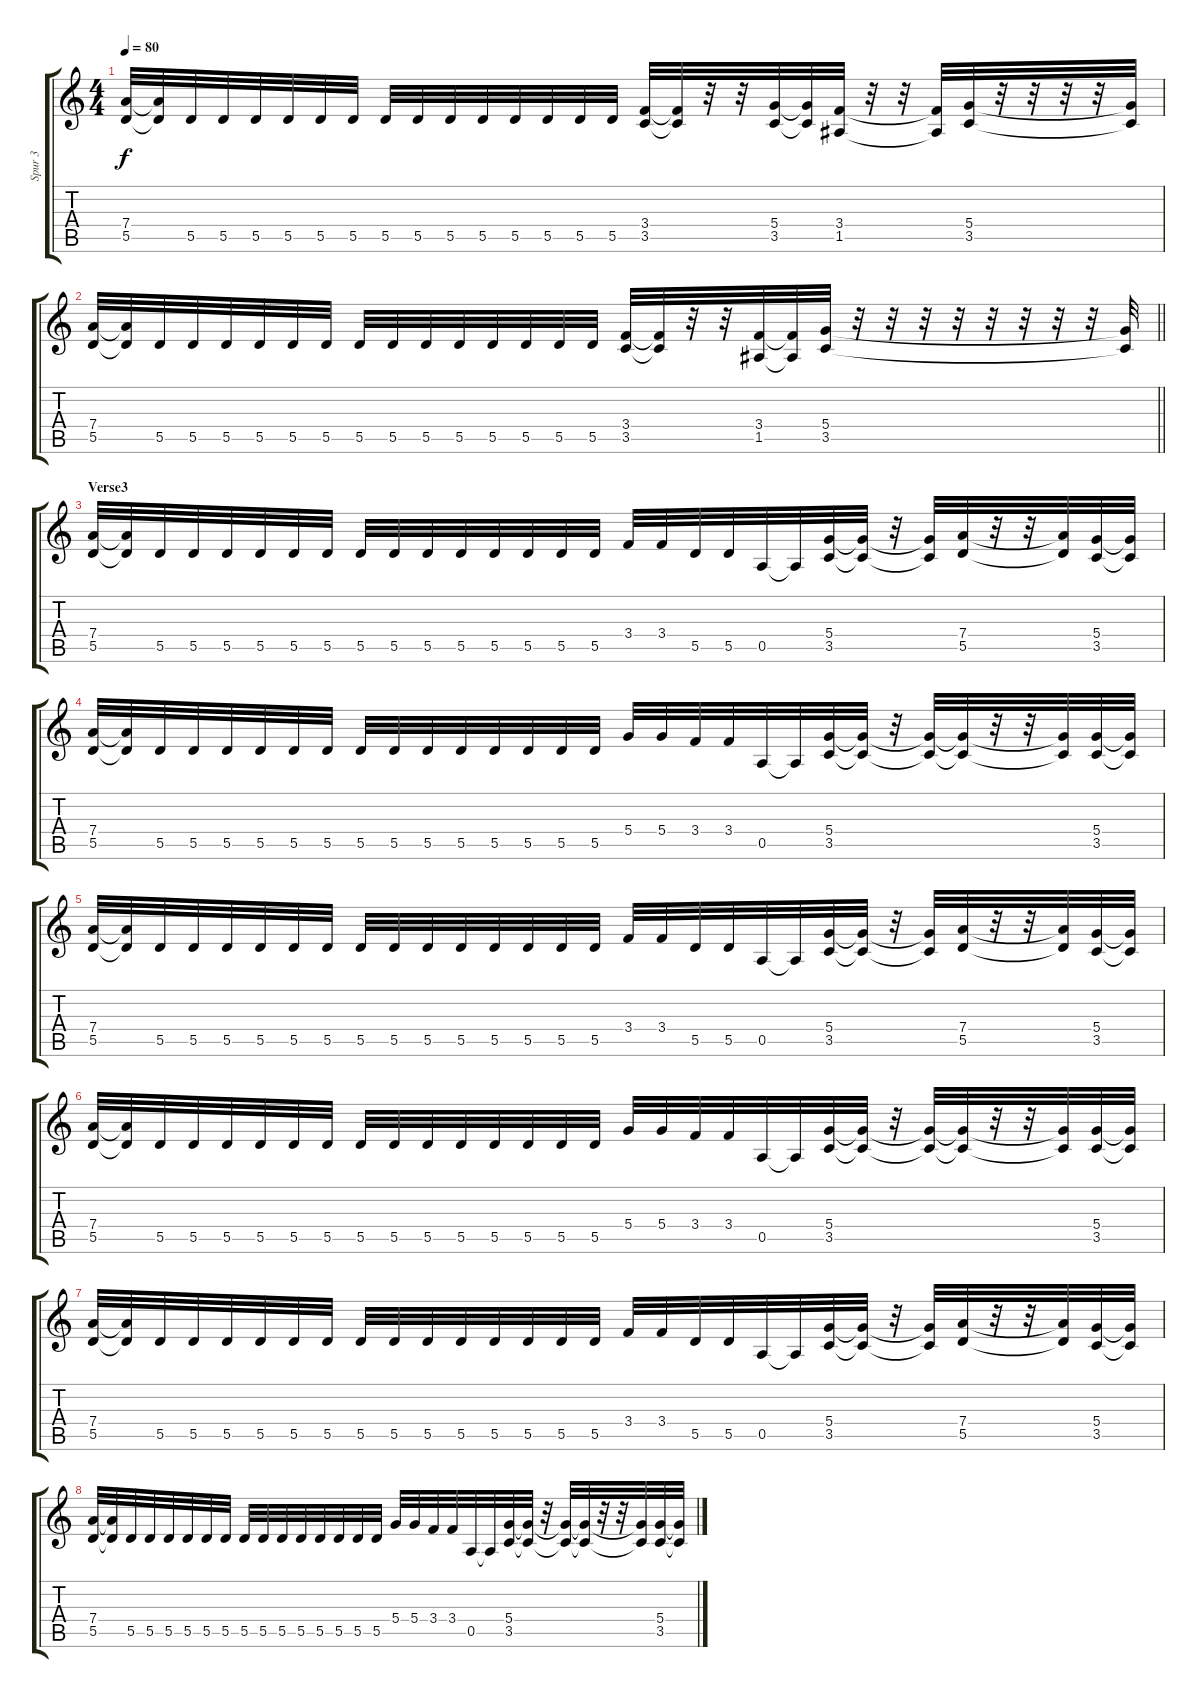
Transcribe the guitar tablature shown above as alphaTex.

\track ("Spur 3" "Spur 3") {instrument distortionguitar}
\staff {score tabs}
\tuning (E4 B3 G3 D3 A2 E2) {hide}
\ts (4 4)
\tempo 80
\clef g2
\ks c
(7.4 5.5).32{dy f} (7.4{t} 5.5{t}).32 5.5.32 5.5.32 5.5.32 5.5.32 5.5.32 5.5.32 5.5.32 5.5.32 5.5.32 5.5.32 5.5.32 5.5.32 5.5.32 5.5.32 (3.4 3.5).32 (3.4{t} 3.5{t}).32 r.32 r.32 (5.4 3.5).32 (5.4{t} 3.5{t}).32 (3.4 1.5).32 r.32 r.32 (3.4{t} 1.5{t}).32 (5.4 3.5).32 r.32 r.32 r.32 r.32 (5.4{t} 3.5{t}).32 |
\barLineRight lightlight
(7.4 5.5).32 (7.4{t} 5.5{t}).32 5.5.32 5.5.32 5.5.32 5.5.32 5.5.32 5.5.32 5.5.32 5.5.32 5.5.32 5.5.32 5.5.32 5.5.32 5.5.32 5.5.32 (3.4 3.5).32 (3.4{t} 3.5{t}).32 r.32 r.32 (3.4 1.5).32 (3.4{t} 1.5{t}).32 (5.4 3.5).32 r.32 r.32 r.32 r.32 r.32 r.32 r.32 r.32 (5.4{t} 3.5{t}).32 |
\section ("" "Verse3")
(7.4 5.5).32 (7.4{t} 5.5{t}).32 5.5.32 5.5.32 5.5.32 5.5.32 5.5.32 5.5.32 5.5.32 5.5.32 5.5.32 5.5.32 5.5.32 5.5.32 5.5.32 5.5.32 3.4.32 3.4.32 5.5.32 5.5.32 0.5.32 0.5{t}.32 (5.4 3.5).32 (5.4{t} 3.5{t}).32 r.32 (5.4{t} 3.5{t}).32 (7.4 5.5).32 r.32 r.32 (7.4{t} 5.5{t}).32 (5.4 3.5).32 (5.4{t} 3.5{t}).32 |
(7.4 5.5).32 (7.4{t} 5.5{t}).32 5.5.32 5.5.32 5.5.32 5.5.32 5.5.32 5.5.32 5.5.32 5.5.32 5.5.32 5.5.32 5.5.32 5.5.32 5.5.32 5.5.32 5.4.32 5.4.32 3.4.32 3.4.32 0.5.32 0.5{t}.32 (5.4 3.5).32 (5.4{t} 3.5{t}).32 r.32 (5.4{t} 3.5{t}).32 (5.4{t} 3.5{t}).32 r.32 r.32 (5.4{t} 3.5{t}).32 (5.4 3.5).32 (5.4{t} 3.5{t}).32 |
(7.4 5.5).32 (7.4{t} 5.5{t}).32 5.5.32 5.5.32 5.5.32 5.5.32 5.5.32 5.5.32 5.5.32 5.5.32 5.5.32 5.5.32 5.5.32 5.5.32 5.5.32 5.5.32 3.4.32 3.4.32 5.5.32 5.5.32 0.5.32 0.5{t}.32 (5.4 3.5).32 (5.4{t} 3.5{t}).32 r.32 (5.4{t} 3.5{t}).32 (7.4 5.5).32 r.32 r.32 (7.4{t} 5.5{t}).32 (5.4 3.5).32 (5.4{t} 3.5{t}).32 |
(7.4 5.5).32 (7.4{t} 5.5{t}).32 5.5.32 5.5.32 5.5.32 5.5.32 5.5.32 5.5.32 5.5.32 5.5.32 5.5.32 5.5.32 5.5.32 5.5.32 5.5.32 5.5.32 5.4.32 5.4.32 3.4.32 3.4.32 0.5.32 0.5{t}.32 (5.4 3.5).32 (5.4{t} 3.5{t}).32 r.32 (5.4{t} 3.5{t}).32 (5.4{t} 3.5{t}).32 r.32 r.32 (5.4{t} 3.5{t}).32 (5.4 3.5).32 (5.4{t} 3.5{t}).32 |
(7.4 5.5).32 (7.4{t} 5.5{t}).32 5.5.32 5.5.32 5.5.32 5.5.32 5.5.32 5.5.32 5.5.32 5.5.32 5.5.32 5.5.32 5.5.32 5.5.32 5.5.32 5.5.32 3.4.32 3.4.32 5.5.32 5.5.32 0.5.32 0.5{t}.32 (5.4 3.5).32 (5.4{t} 3.5{t}).32 r.32 (5.4{t} 3.5{t}).32 (7.4 5.5).32 r.32 r.32 (7.4{t} 5.5{t}).32 (5.4 3.5).32 (5.4{t} 3.5{t}).32 |
(7.4 5.5).32 (7.4{t} 5.5{t}).32 5.5.32 5.5.32 5.5.32 5.5.32 5.5.32 5.5.32 5.5.32 5.5.32 5.5.32 5.5.32 5.5.32 5.5.32 5.5.32 5.5.32 5.4.32 5.4.32 3.4.32 3.4.32 0.5.32 0.5{t}.32 (5.4 3.5).32 (5.4{t} 3.5{t}).32 r.32 (5.4{t} 3.5{t}).32 (5.4{t} 3.5{t}).32 r.32 r.32 (5.4{t} 3.5{t}).32 (5.4 3.5).32 (5.4{t} 3.5{t}).32
